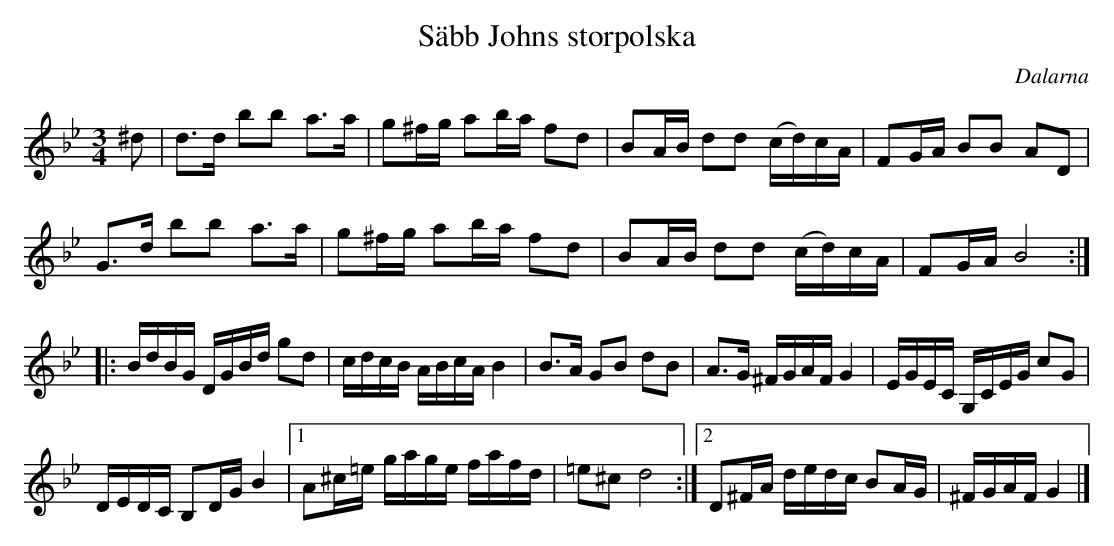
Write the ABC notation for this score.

X:1
T: Säbb Johns storpolska
O: Dalarna
M: 3/4
L: 1/16
K: Gm
^d2 | d2>d2 b2b2 a2>a2 | g2^fg a2ba f2d2 | B2AB d2d2 (cd)cA | F2GA B2B2 A2D2 |
      G2>d2 b2b2 a2>a2 | g2^fg a2ba f2d2 | B2AB d2d2 (cd)cA | F2GA B8 ::
BdBG DGBd g2d2 |  cdcB   ABcA B4   | B2>A2 G2B2 d2B2 | A2>G2 ^FGAF G4 | EGEC G,CEG c2G2 |
DEDC B,2DG B4  |1 A2^c=e gage fafd | =e2^c2 d8 :|2 D2^FA dedc B2AG | ^FGAF G4 |]
